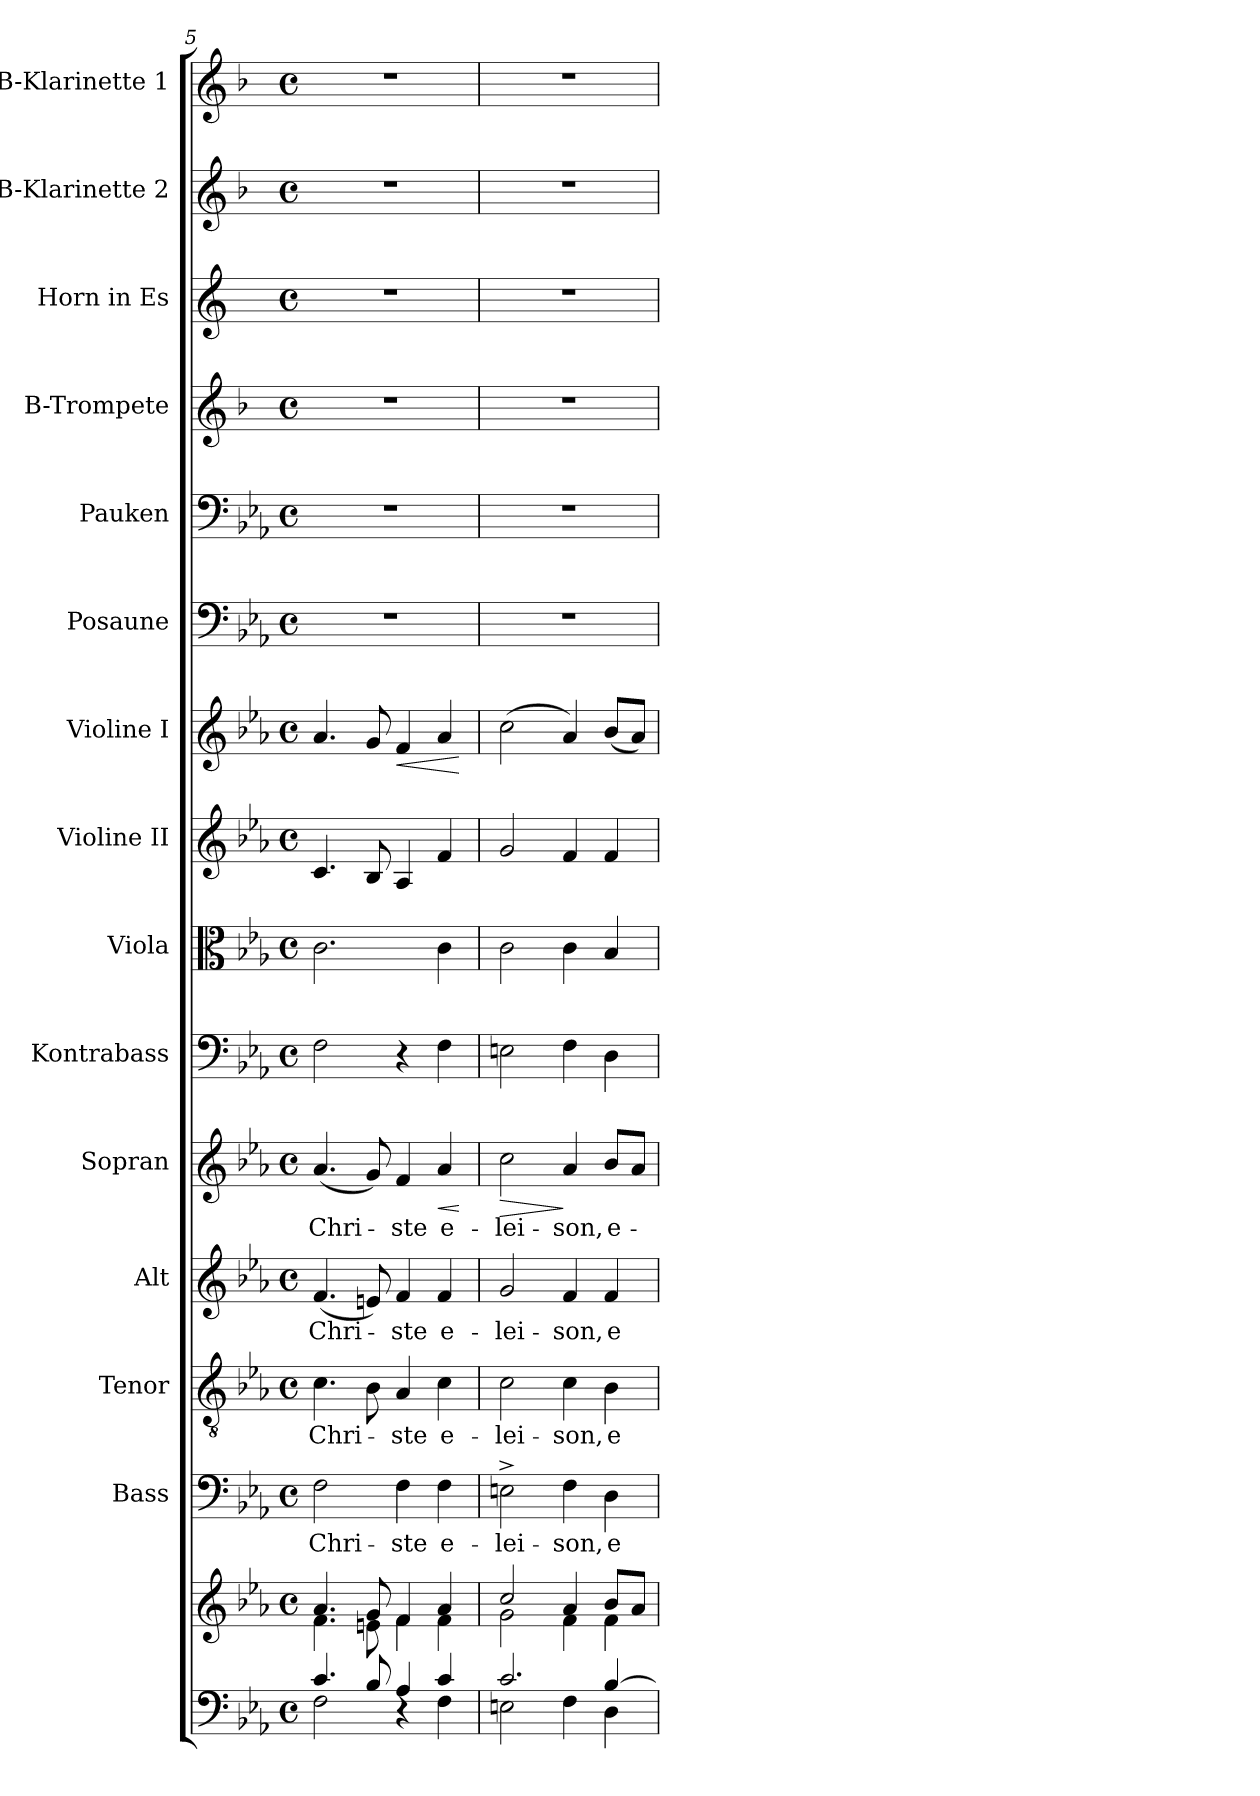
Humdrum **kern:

**kern	**kern	**kern	**text	**kern	**text	**kern	**text	**kern	**text	**dynam	**kern	**kern	**kern	**kern	**dynam	**kern	**kern	**kern	**kern	**kern	**kern
*part15	*part15	*part14	*part14	*part13	*part13	*part12	*part12	*part11	*part11	*part11	*part10	*part9	*part8	*part7	*part7	*part6	*part5	*part4	*part3	*part2	*part1
*staff16	*staff15	*staff14	*staff14	*staff13	*staff13	*staff12	*staff12	*staff11	*staff11	*staff11	*staff10	*staff9	*staff8	*staff7	*staff7	*staff6	*staff5	*staff4	*staff3	*staff2	*staff1
*	*	*I"Bass	*	*I"Tenor	*	*I"Alt	*	*I"Sopran	*	*	*I"Kontrabass	*I"Viola	*I"Violine II	*I"Violine I	*	*I"Posaune	*I"Pauken	*I"B-Trompete	*I"Horn in Es	*I"B-Klarinette 2	*I"B-Klarinette 1
*	*	*I'B.	*	*I'T.	*	*I'A.	*	*I'S.	*	*	*I'Kb.	*I'Vla.	*I'Vl. II	*I'Vl. I	*	*I'Pos.	*I'Pk.	*I'B Trp.	*	*I'B Kl. 2	*I'B Kl. 1
*clefF4	*clefG2	*clefF4	*	*clefGv2	*	*clefG2	*	*clefG2	*	*	*clefF4	*clefC3	*clefG2	*clefG2	*	*clefF4	*clefF4	*clefG2	*clefG2	*clefG2	*clefG2
*	*	*	*	*	*	*	*	*	*	*	*ITrd7c12	*	*	*	*	*	*	*ITrd1c2	*ITrd5c9	*ITrd1c2	*ITrd1c2
*k[b-e-a-]	*k[b-e-a-]	*k[b-e-a-]	*	*k[b-e-a-]	*	*k[b-e-a-]	*	*k[b-e-a-]	*	*	*k[b-e-a-]	*k[b-e-a-]	*k[b-e-a-]	*k[b-e-a-]	*	*k[b-e-a-]	*k[b-e-a-]	*k[b-e-a-]	*k[b-e-a-]	*k[b-e-a-]	*k[b-e-a-]
*E-:	*E-:	*E-:	*	*E-:	*	*E-:	*	*E-:	*	*	*E-:	*E-:	*E-:	*E-:	*	*E-:	*E-:	*E-:	*E-:	*E-:	*E-:
*M4/4	*M4/4	*M4/4	*	*M4/4	*	*M4/4	*	*M4/4	*	*	*M4/4	*M4/4	*M4/4	*M4/4	*	*M4/4	*M4/4	*M4/4	*M4/4	*M4/4	*M4/4
*met(c)	*met(c)	*met(c)	*	*met(c)	*	*met(c)	*	*met(c)	*	*	*met(c)	*met(c)	*met(c)	*met(c)	*	*met(c)	*met(c)	*met(c)	*met(c)	*met(c)	*met(c)
=5	=5	=5	=5	=5	=5	=5	=5	=5	=5	=5	=5	=5	=5	=5	=5	=5	=5	=5	=5	=5	=5
*^	*^	*	*	*	*	*	*	*	*	*	*	*	*	*	*	*	*	*	*	*	*
!	!	!	!	!	!LO:LY:b	!	!LO:LY:b	!	!LO:LY:b	!	!LO:LY:b	!	!	!	!	!	!	!	!	!	!	!	!
4.c/	2F\	4.a-/	4.f\	2F\	Chri-	4.c\	Chri-	(<4.f/	Chri-	(<4.a-/	Chri-	.	2FF\	2.c\	4.c/	4.a-/	.	1r	1r	1r	1r	1r	1r
8B-/	.	8g/	8en\	.	.	8B-\	.	8en/)	.	8g/)	.	.	.	.	8B-/	8g/	.	.	.	.	.	.	.
!	!	!	!	!	!LO:LY:b	!	!LO:LY:b	!	!LO:LY:b	!	!LO:LY:b	!	!	!	!	!	!LO:HP:b	!	!	!	!	!	!
4A-/	4rC	4f/	4f\	4F\	-ste	4A-/	-ste	4f/	-ste	4f/	-ste	.	4r	.	4A-/	4f/	<	.	.	.	.	.	.
!	!	!	!	!	!LO:LY:b	!	!LO:LY:b	!	!LO:LY:b	!	!LO:LY:b	!LO:HP:b	!	!	!	!	!	!	!	!	!	!	!
4c/	4F\	4a-/	4f\	4F\	e-	4c\	e-	4f/	e-	4a-/	e-	<	4FF\	4c\	4f/	4a-/	.	.	.	.	.	.	.
*v	*v	*	*	*	*	*	*	*	*	*	*	*	*	*	*	*	*	*	*	*	*	*	*
*	*v	*v	*	*	*	*	*	*	*	*	*	*	*	*	*	*	*	*	*	*	*	*
.	.	.	.	.	.	.	.	.	.	[	.	.	.	.	[	.	.	.	.	.	.
=6	=6	=6	=6	=6	=6	=6	=6	=6	=6	=6	=6	=6	=6	=6	=6	=6	=6	=6	=6	=6	=6
*^	*^	*	*	*	*	*	*	*	*	*	*	*	*	*	*	*	*	*	*	*	*
!	!	!	!	!	!LO:LY:b	!	!LO:LY:b	!	!LO:LY:b	!	!LO:LY:b	!LO:HP:b	!	!	!	!	!	!	!	!	!	!	!
2.c/	2En\	2cc/	2g\	2En^>\	-lei-	2c\	-lei-	2g/	-lei-	2cc\	-lei-	>	2EEn\	2c\	2g/	(>2cc\	.	1r	1r	1r	1r	1r	1r
!	!	!	!	!	!LO:LY:b	!	!LO:LY:b	!	!LO:LY:b	!	!LO:LY:b	!	!	!	!	!	!	!	!	!	!	!	!
.	4F\	4a-/	4f\	4F\	-son,	4c\	-son,	4f/	-son,	4a-/	-son,	]	4FF\	4c\	4f/	4a-/)	.	.	.	.	.	.	.
!	!	!	!	!	!LO:LY:b	!	!LO:LY:b	!	!LO:LY:b	!	!LO:LY:b	!	!	!	!	!	!	!	!	!	!	!	!
[>4B-/	4D\	8b-/L	4f\	4D\	e-	4B-\	e-	4f/	e-	8b-/L	e-	.	4DD\	4B-/	4f/	(<8b-/L	.	.	.	.	.	.	.
.	.	8a-/J	.	.	.	.	.	.	.	8a-/J	.	.	.	.	.	8a-/J)	.	.	.	.	.	.	.
*v	*v	*	*	*	*	*	*	*	*	*	*	*	*	*	*	*	*	*	*	*	*	*	*
*	*v	*v	*	*	*	*	*	*	*	*	*	*	*	*	*	*	*	*	*	*	*	*
=	=	=	=	=	=	=	=	=	=	=	=	=	=	=	=	=	=	=	=	=	=
*-	*-	*-	*-	*-	*-	*-	*-	*-	*-	*-	*-	*-	*-	*-	*-	*-	*-	*-	*-	*-	*-
